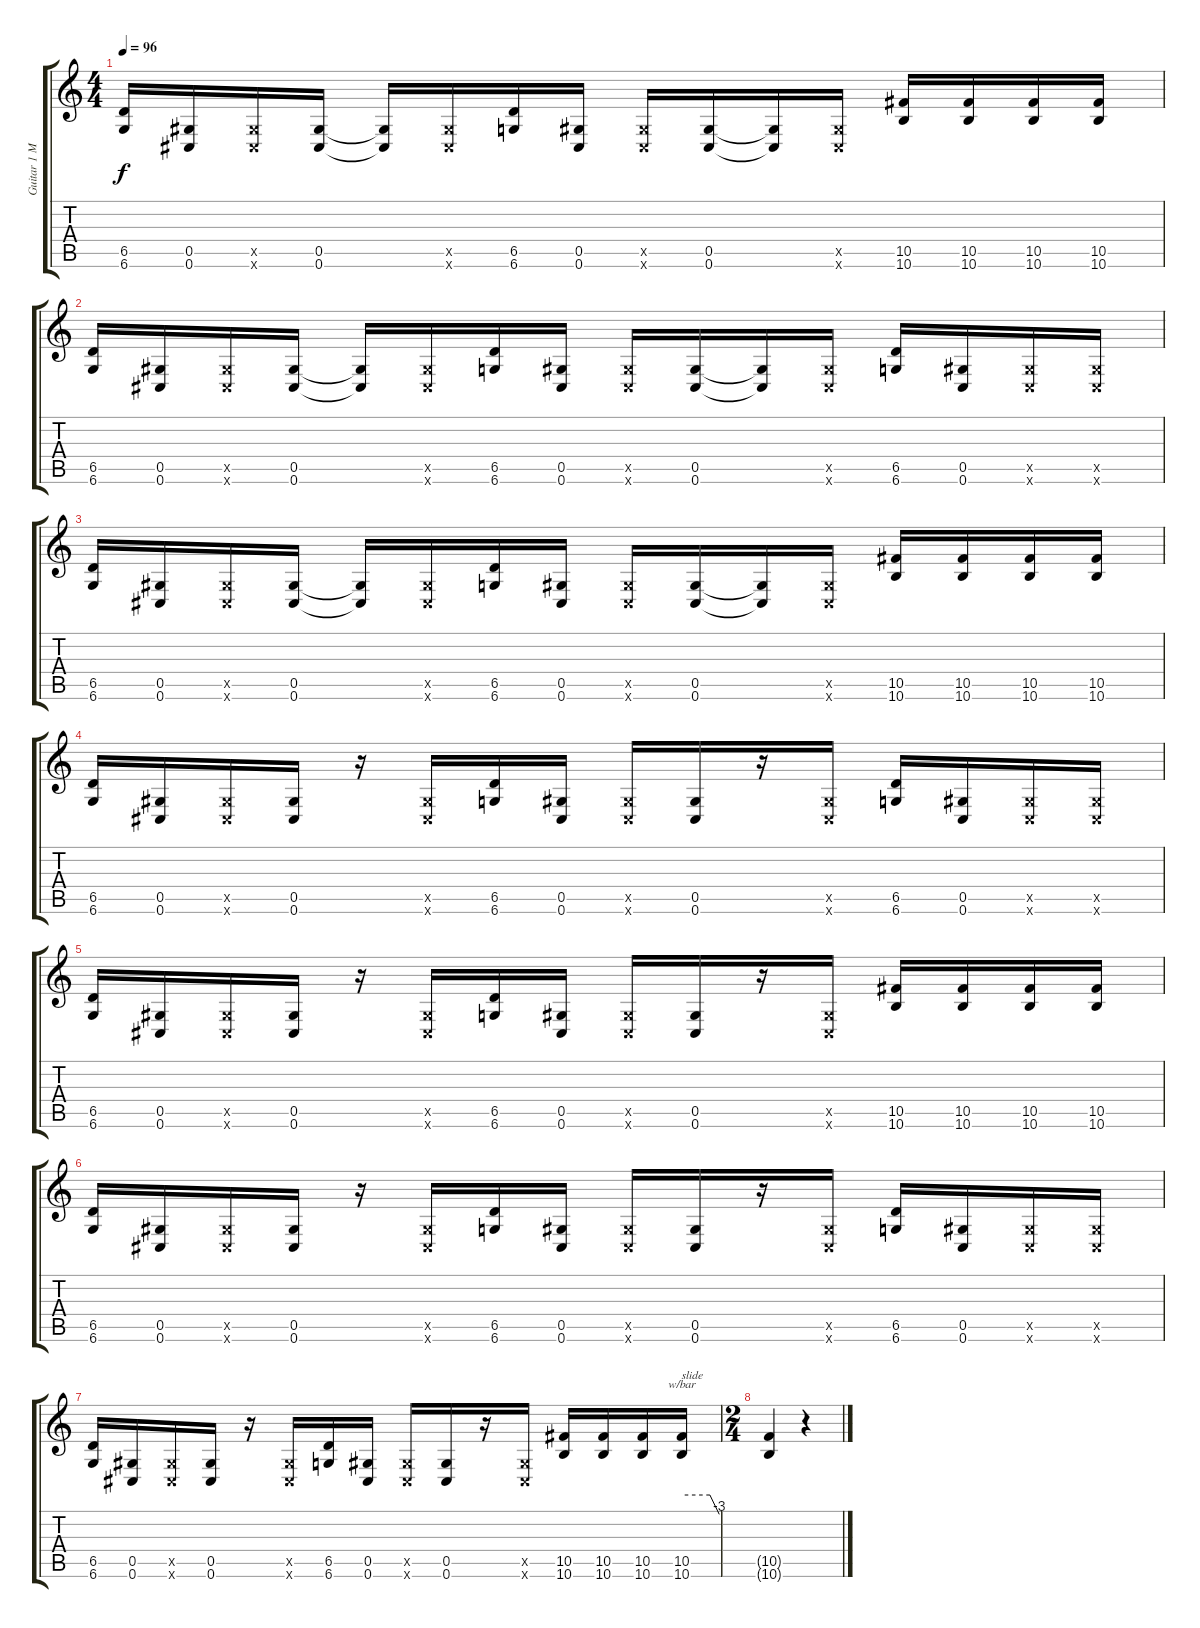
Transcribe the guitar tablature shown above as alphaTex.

\track ("Guitar 1 Mattias \"IA\" Eklundh" "Guitar 1 M") {instrument distortionguitar}
\staff {score tabs}
\tuning (Eb4 Bb3 Gb3 Db3 Ab2 Db2) {hide}
\ts (4 4)
\tempo 96
\clef g2
\ks c
(6.5 6.6).16{dy f} (0.5 0.6).16 (0.5{x} 0.6{x}).16 (0.5 0.6).16 (0.5{t} 0.6{t}).16 (0.5{x} 0.6{x}).16 (6.5 6.6).16 (0.5 0.6).16 (0.5{x} 0.6{x}).16 (0.5 0.6).16 (0.5{t} 0.6{t}).16 (0.5{x} 0.6{x}).16 (10.5 10.6).16 (10.5 10.6).16 (10.5 10.6).16 (10.5 10.6).16 |
(6.5 6.6).16 (0.5 0.6).16 (0.5{x} 0.6{x}).16 (0.5 0.6).16 (0.5{t} 0.6{t}).16 (0.5{x} 0.6{x}).16 (6.5 6.6).16 (0.5 0.6).16 (0.5{x} 0.6{x}).16 (0.5 0.6).16 (0.5{t} 0.6{t}).16 (0.5{x} 0.6{x}).16 (6.5 6.6).16 (0.5 0.6).16 (0.5{x} 0.6{x}).16 (0.5{x} 0.6{x}).16 |
(6.5 6.6).16 (0.5 0.6).16 (0.5{x} 0.6{x}).16 (0.5 0.6).16 (0.5{t} 0.6{t}).16 (0.5{x} 0.6{x}).16 (6.5 6.6).16 (0.5 0.6).16 (0.5{x} 0.6{x}).16 (0.5 0.6).16 (0.5{t} 0.6{t}).16 (0.5{x} 0.6{x}).16 (10.5 10.6).16 (10.5 10.6).16 (10.5 10.6).16 (10.5 10.6).16 |
(6.5 6.6).16 (0.5 0.6).16 (0.5{x} 0.6{x}).16 (0.5 0.6).16 r.16 (0.5{x} 0.6{x}).16 (6.5 6.6).16 (0.5 0.6).16 (0.5{x} 0.6{x}).16 (0.5 0.6).16 r.16 (0.5{x} 0.6{x}).16 (6.5 6.6).16 (0.5 0.6).16 (0.5{x} 0.6{x}).16 (0.5{x} 0.6{x}).16 |
(6.5 6.6).16 (0.5 0.6).16 (0.5{x} 0.6{x}).16 (0.5 0.6).16 r.16 (0.5{x} 0.6{x}).16 (6.5 6.6).16 (0.5 0.6).16 (0.5{x} 0.6{x}).16 (0.5 0.6).16 r.16 (0.5{x} 0.6{x}).16 (10.5 10.6).16 (10.5 10.6).16 (10.5 10.6).16 (10.5 10.6).16 |
(6.5 6.6).16 (0.5 0.6).16 (0.5{x} 0.6{x}).16 (0.5 0.6).16 r.16 (0.5{x} 0.6{x}).16 (6.5 6.6).16 (0.5 0.6).16 (0.5{x} 0.6{x}).16 (0.5 0.6).16 r.16 (0.5{x} 0.6{x}).16 (6.5 6.6).16 (0.5 0.6).16 (0.5{x} 0.6{x}).16 (0.5{x} 0.6{x}).16 |
(6.5 6.6).16 (0.5 0.6).16 (0.5{x} 0.6{x}).16 (0.5 0.6).16 r.16 (0.5{x} 0.6{x}).16 (6.5 6.6).16 (0.5 0.6).16 (0.5{x} 0.6{x}).16 (0.5 0.6).16 r.16 (0.5{x} 0.6{x}).16 (10.5 10.6).16 (10.5 10.6).16 (10.5 10.6).16 (10.5 10.6).16{tbe (custom default 0 0 45 0 60 -12) txt "slide"} |
\ts (2 4)
(10.5{t} 10.6{t}).4 r.4
